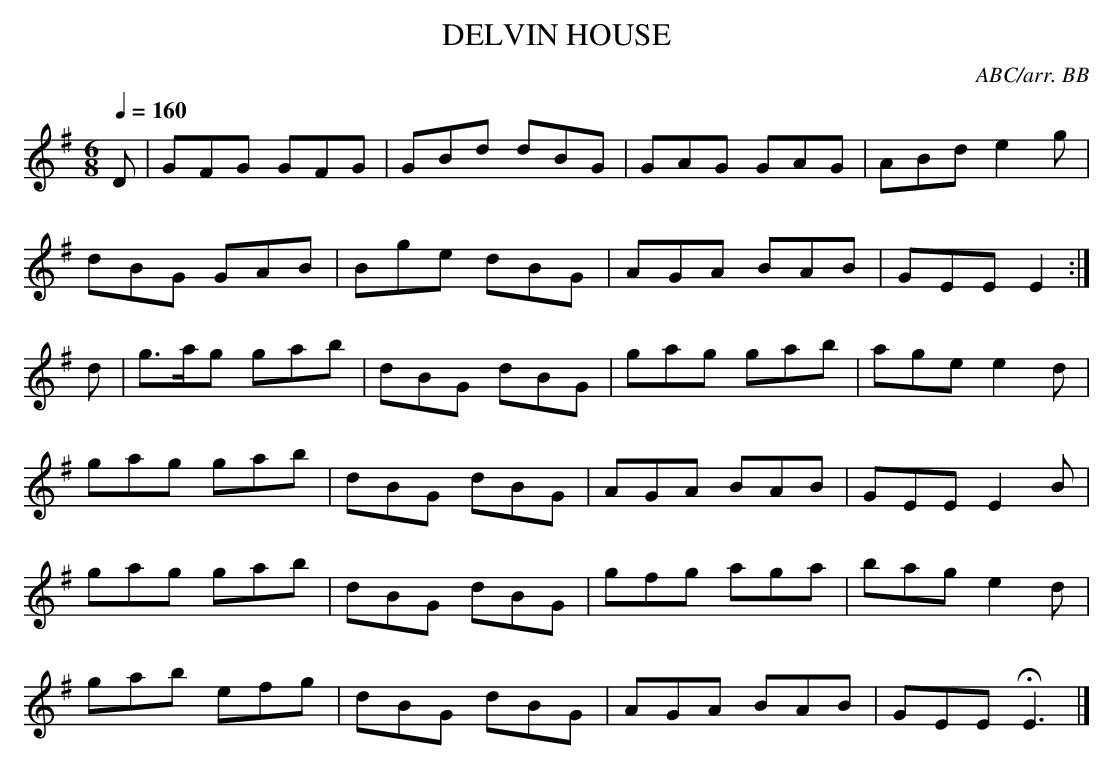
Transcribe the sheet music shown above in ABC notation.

X:1
T:DELVIN HOUSE
C:ABC/arr. BB
playback purposes.
Q:1/4=160
M:6/8
L:1/8
K:Em
D|GFG GFG|GBd dBG|GAG GAG|ABd e2g|
dBG GAB|Bge dBG|AGA BAB|GEE E2 :|
d|g>ag gab|dBG dBG|gag gab|age e2d|
gag gab|dBG dBG|AGA BAB|GEE E2B|
gag gab|dBG dBG|gfg aga|bag e2d|
gab efg|dBG dBG|AGA BAB|GEE HE3|]
